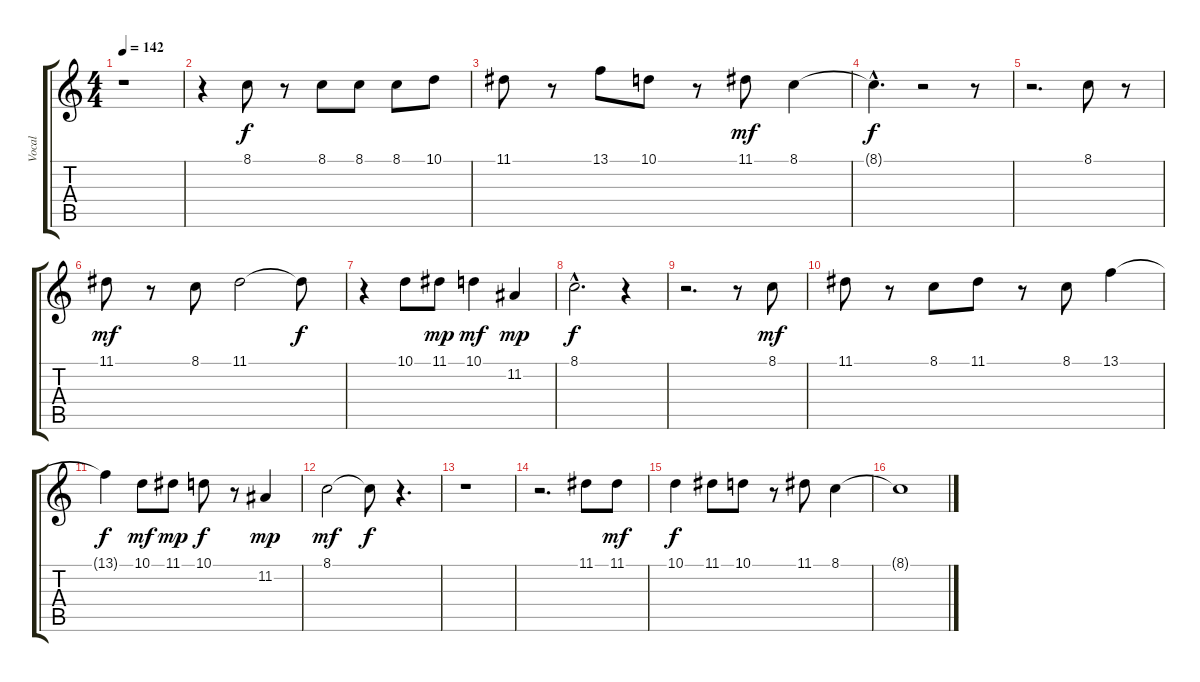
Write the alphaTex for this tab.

\track ("Vocal" "Vocal") {instrument acousticgrandpiano}
\staff {score tabs}
\tuning (E4 B3 G3 D3 A2 E2) {hide}
\ts (4 4)
\tempo 142
\clef g2
\ks c
r.1{dy mf} |
r.4 8.1.8{dy f} r.8 8.1.8 8.1.8 8.1.8 10.1.8 |
11.1.8 r.8 13.1.8 10.1.8 r.8 11.1.8{dy mf} 8.1.4 |
8.1{hac t}.4{d dy f} r.2 r.8 |
r.2{d} 8.1.8 r.8 |
11.1.8{dy mf} r.8 8.1.8 11.1.2 11.1{t}.8{dy f} |
r.4 10.1.8 11.1.8{dy mp} 10.1.4{dy mf} 11.2.4{dy mp} |
8.1{hac}.2{d dy f} r.4 |
r.2{d} r.8 8.1.8{dy mf} |
11.1.8 r.8 8.1.8 11.1.8 r.8 8.1.8 13.1.4 |
13.1{t}.4{dy f} 10.1.8{dy mf} 11.1.8{dy mp} 10.1.8{dy f} r.8 11.2.4{dy mp} |
8.1.2{dy mf} 8.1{t}.8{dy f} r.4{d} |
r.1 |
r.2{d} 11.1.8 11.1.8{dy mf} |
10.1.4{dy f} 11.1.8 10.1.8 r.8 11.1.8 8.1.4 |
8.1{t}.1
